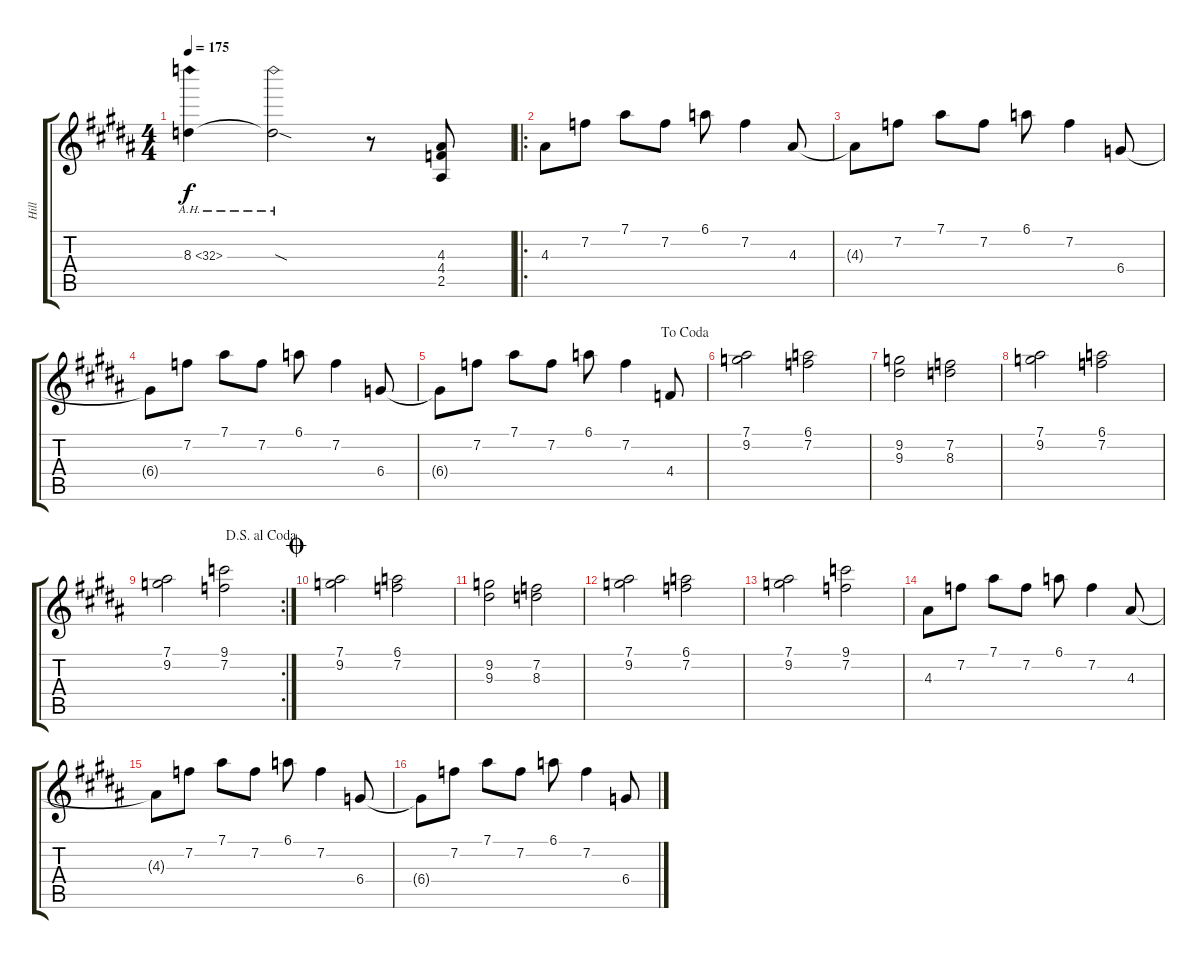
\track ("Hill" "Hill") {instrument distortionguitar}
\staff {score tabs}
\tuning (Eb4 Bb3 Gb3 Db3 Ab2 Eb2) {hide}
\ts (4 4)
\tempo 175
\clef g2
\ks g#minor
8.3{ah 24}.4{dy f} 8.3{ah 24 sod t}.2 r.8 (4.3 4.4 2.5).8 |
\ro
\ks b
4.3.8 7.2.8 7.1.8 7.2.8 6.1.8 7.2.4 4.3.8 |
\ks g#minor
4.3{t}.8 7.2.8 7.1.8 7.2.8 6.1.8 7.2.4 6.4.8 |
6.4{t}.8 7.2.8 7.1.8 7.2.8 6.1.8 7.2.4 6.4.8 |
\jump dacoda
6.4{t}.8 7.2.8 7.1.8 7.2.8 6.1.8 7.2.4 4.4.8 |
\ks b
(7.1 9.2).2 (6.1 7.2).2 |
\ks g#minor
(9.2 9.3).2 (7.2 8.3).2 |
(7.1 9.2).2 (6.1 7.2).2 |
\rc 2
\jump dalsegnoalcoda
(7.1 9.2).2 (9.1 7.2).2 |
\jump coda
\ks b
(7.1 9.2).2 (6.1 7.2).2 |
\ks g#minor
(9.2 9.3).2 (7.2 8.3).2 |
(7.1 9.2).2 (6.1 7.2).2 |
(7.1 9.2).2 (9.1 7.2).2 |
\ks b
4.3.8 7.2.8 7.1.8 7.2.8 6.1.8 7.2.4 4.3.8 |
\ks g#minor
4.3{t}.8 7.2.8 7.1.8 7.2.8 6.1.8 7.2.4 6.4.8 |
6.4{t}.8 7.2.8 7.1.8 7.2.8 6.1.8 7.2.4 6.4.8
